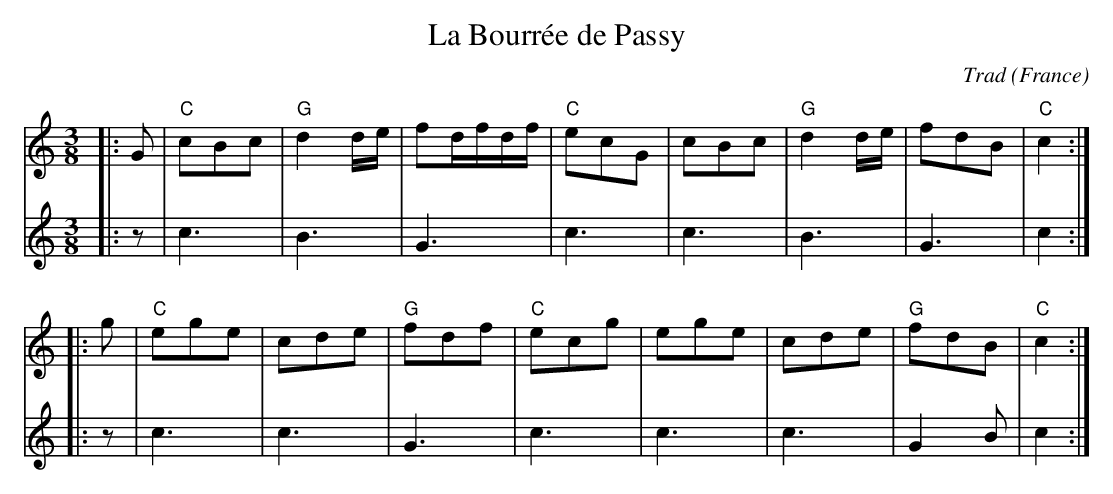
X:1
T:La Bourrée de Passy
C:Trad
L:1/8
M:3/8
O:France
K:C major
[V:1]|:G | "C" cBc | "G" d2 d/2e/2 | fd/2f/2d/2f/2 | "C" ecG |cBc | "G" d2 d/2e/2 | fdB | "C" c2 :|!
[V:2]|:z|c3|B3|G3|c3|c3|B3|G3|c2:|
[V:1]|: g | "C" ege | cde | "G" fdf | "C" ecg |ege | cde | "G" fdB | "C" c2 :|
[V:2]|:z|c3|c3|G3|c3|c3|c3|G2B|c2:|
